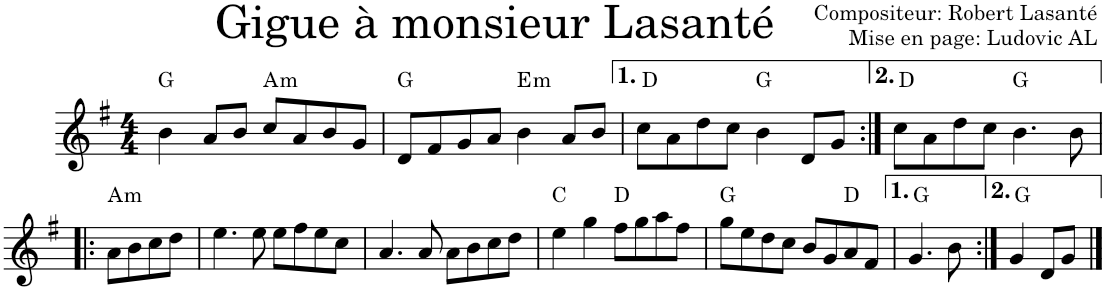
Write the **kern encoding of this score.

**kern	**harte
*part1	*part1
*staff1	*
*I"Voice	*
*I'V	*
*clefG2	*
*k[f#]	*
*M4/4	*
=1	=1
4b\	G:maj
8a/L	.
8b/J	.
!	!LO:H:kt=m
8cc/L	A:min
8a/	.
8b/	.
8g/J	.
=2	=2
8d/L	G:maj
8f#/	.
8g/	.
8a/J	.
!	!LO:H:kt=m
4b\	E:min
8a/L	.
8b/J	.
=3	=3
8cc\L	D:maj
8a\	.
8dd\	.
8cc\J	.
4b\	G:maj
8d/L	.
8g/J	.
=4:|!	=4:|!
8cc\L	D:maj
8a\	.
8dd\	.
8cc\J	.
4.b\	G:maj
8b\	.
!!LO:LB:g=z
=5!|:	=5!|:
!	!LO:H:kt=m
8a\L	A:min
8b\	.
8cc\	.
8dd\J	.
=6	=6
4.ee\	.
8ee\	.
8ee\L	.
8ff#\	.
8ee\	.
8cc\J	.
=7	=7
4.a/	.
8a/	.
8a\L	.
8b\	.
8cc\	.
8dd\J	.
=8	=8
4ee\	C:maj
4gg\	.
8ff#\L	D:maj
8gg\	.
8aa\	.
8ff#\J	.
=9	=9
8gg\L	G:maj
8ee\	.
8dd\	.
8cc\J	.
8b/L	.
8g/	.
8a/	D:maj
8f#/J	.
=10	=10
4.g/	G:maj
8b\	.
=11:|!	=11:|!
4g/	G:maj
8d/L	.
8g/J	.
==	==
*-	*-
